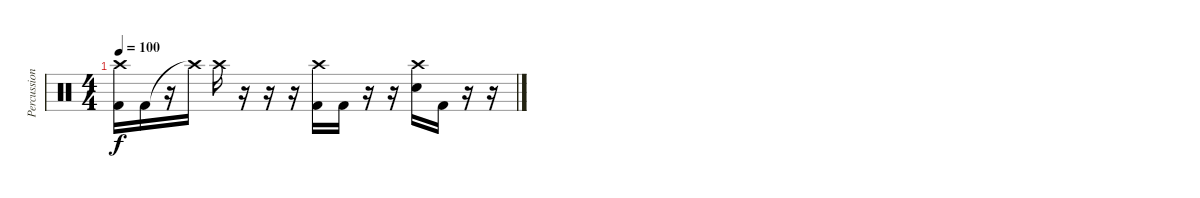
\track ("Percussion" "Percussion") {instrument percussion}
\staff {score}
\articulation defaults
\ts (4 4)
\tempo 100
\clef neutral
\ks c
("Crash high (hit)" "Kick (hit) 2").16{dy f} "Kick (hit) 2".16 r.16 "Crash high (hit)"{t}.16 "Crash high (hit)".16 r.16 r.16 r.16 ("Crash high (hit)" "Kick (hit) 2").16 "Kick (hit) 2".16 r.16 r.16 ("Crash high (hit)" "Snare (hit) 2").16 "Kick (hit) 2".16 r.16 r.16
